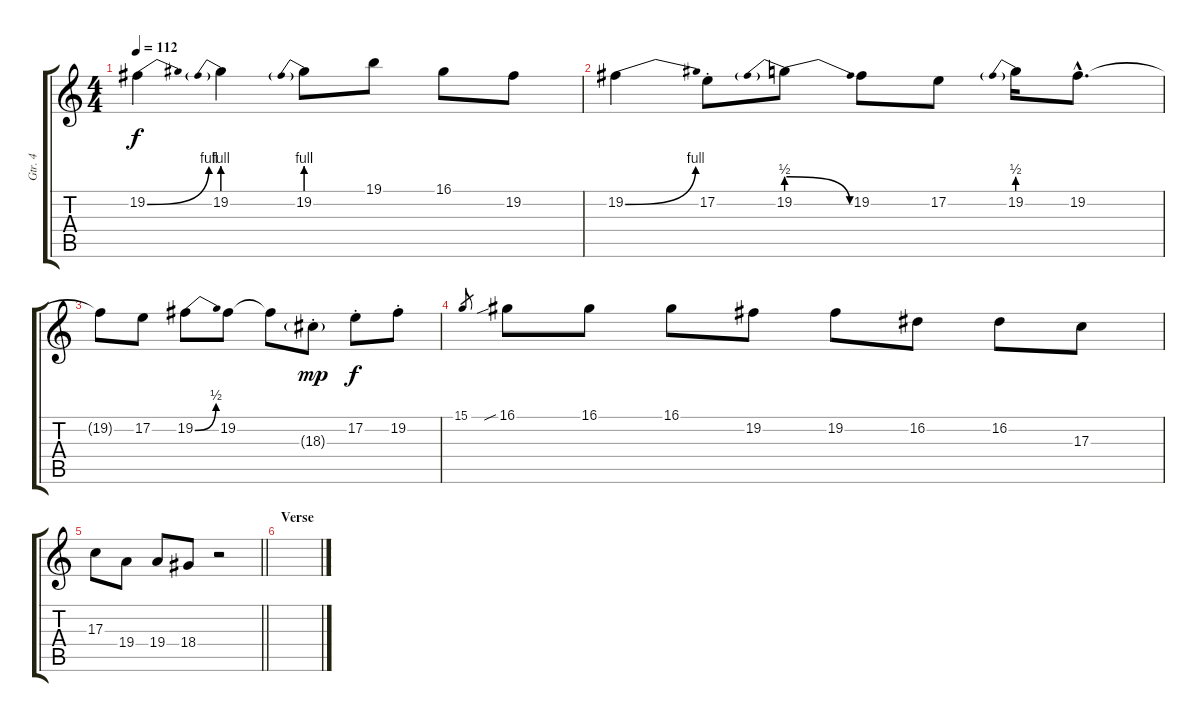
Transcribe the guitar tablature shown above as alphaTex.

\track ("Gtr. 4" "Gtr. 4") {instrument flute}
\staff {score tabs}
\tuning (E4 B3 G3 D3 A2 E2) {hide}
\ts (4 4)
\tempo 112
\clef g2
\ks c
19.2{be (bend 0 0 60 4)}.4{dy f} 19.2{be (prebend 0 4 60 4)}.4 19.2{be (prebend 0 4 60 4)}.8 19.1.8 16.1.8 19.2.8 |
19.2{be (bend 0 0 60 4)}.4 17.2{st}.8 19.2{be (prebendrelease 0 2 60 0)}.8 19.2.8 17.2.8 19.2{be (prebend 0 2 60 2)}.16 19.2{hac}.8{d} |
19.2{t}.8 17.2.8 19.2{be (bend 0 0 60 2)}.8 19.2.8 19.2{t}.8 18.3{g st}.8{dy mp} 17.2{st}.8{dy f} 19.2{st}.8 |
15.1.8{gr} 16.1{sib}.8 16.1.8 16.1.8 19.2.8 19.2.8 16.2.8 16.2.8 17.3.8 |
\barLineRight lightlight
17.3.8 19.4.8 19.4.8 18.4.8 r.2 |
\section ("" "Verse")
